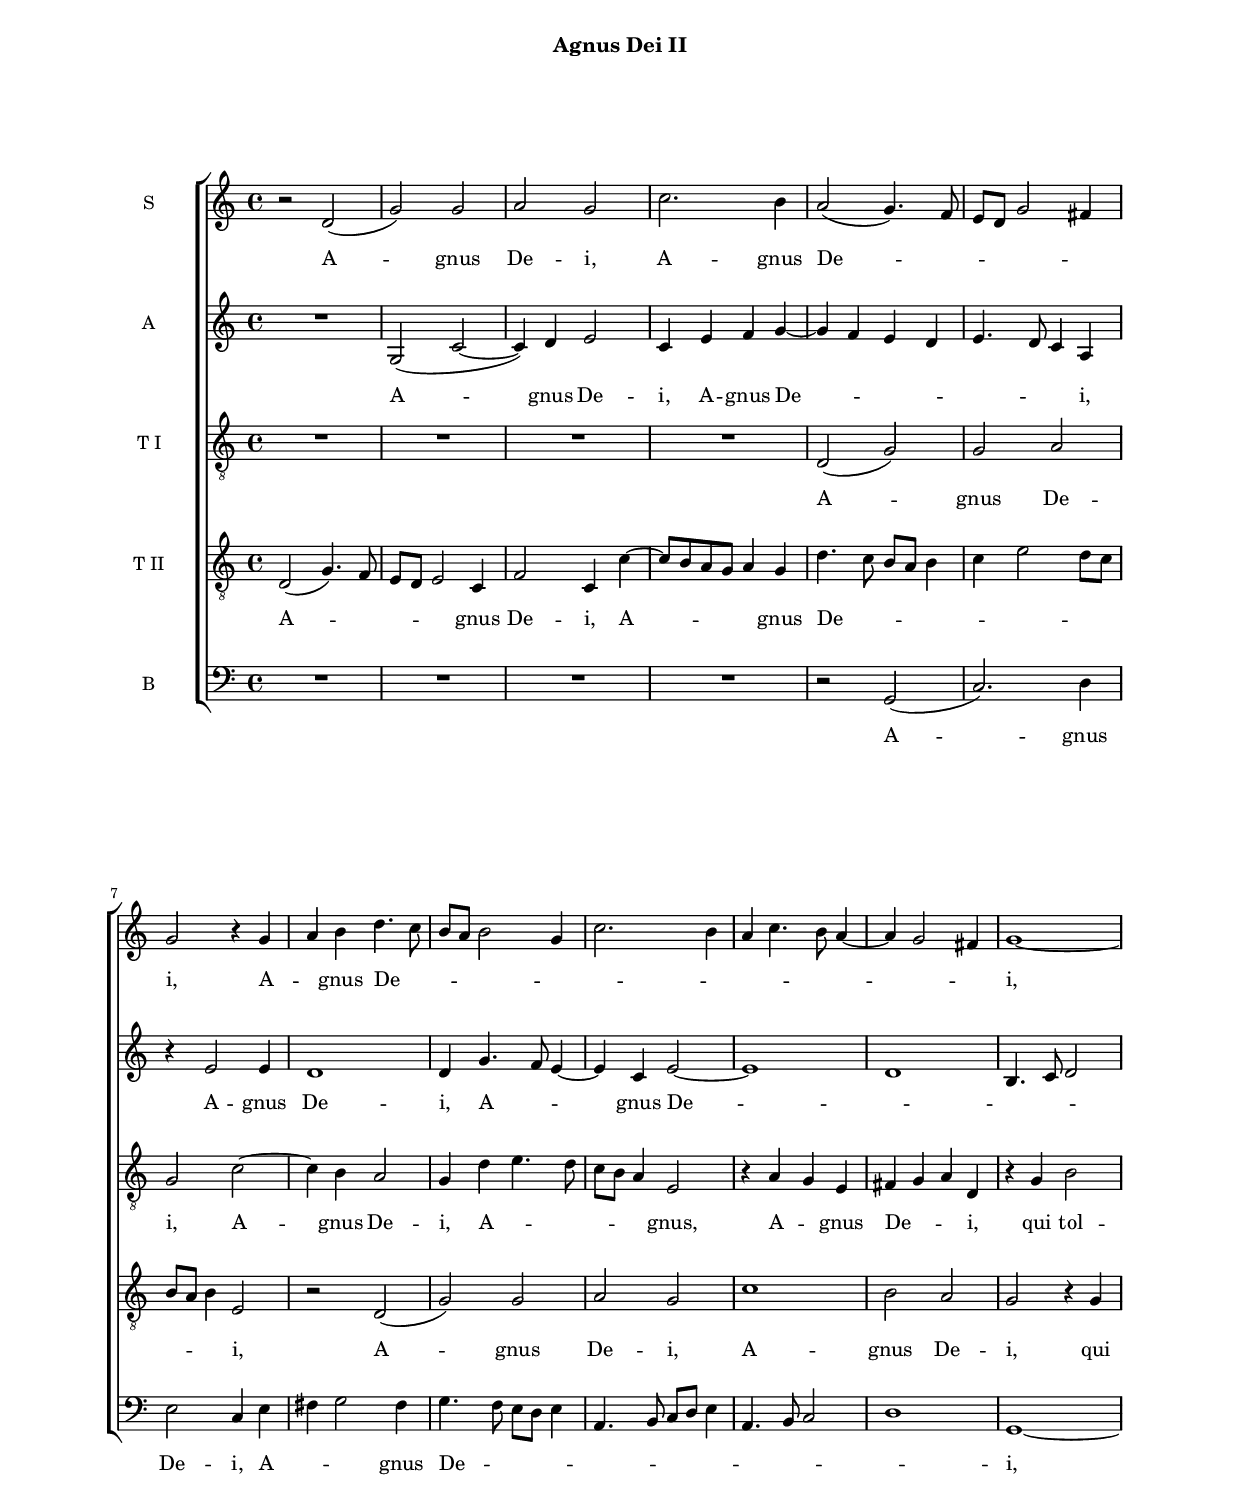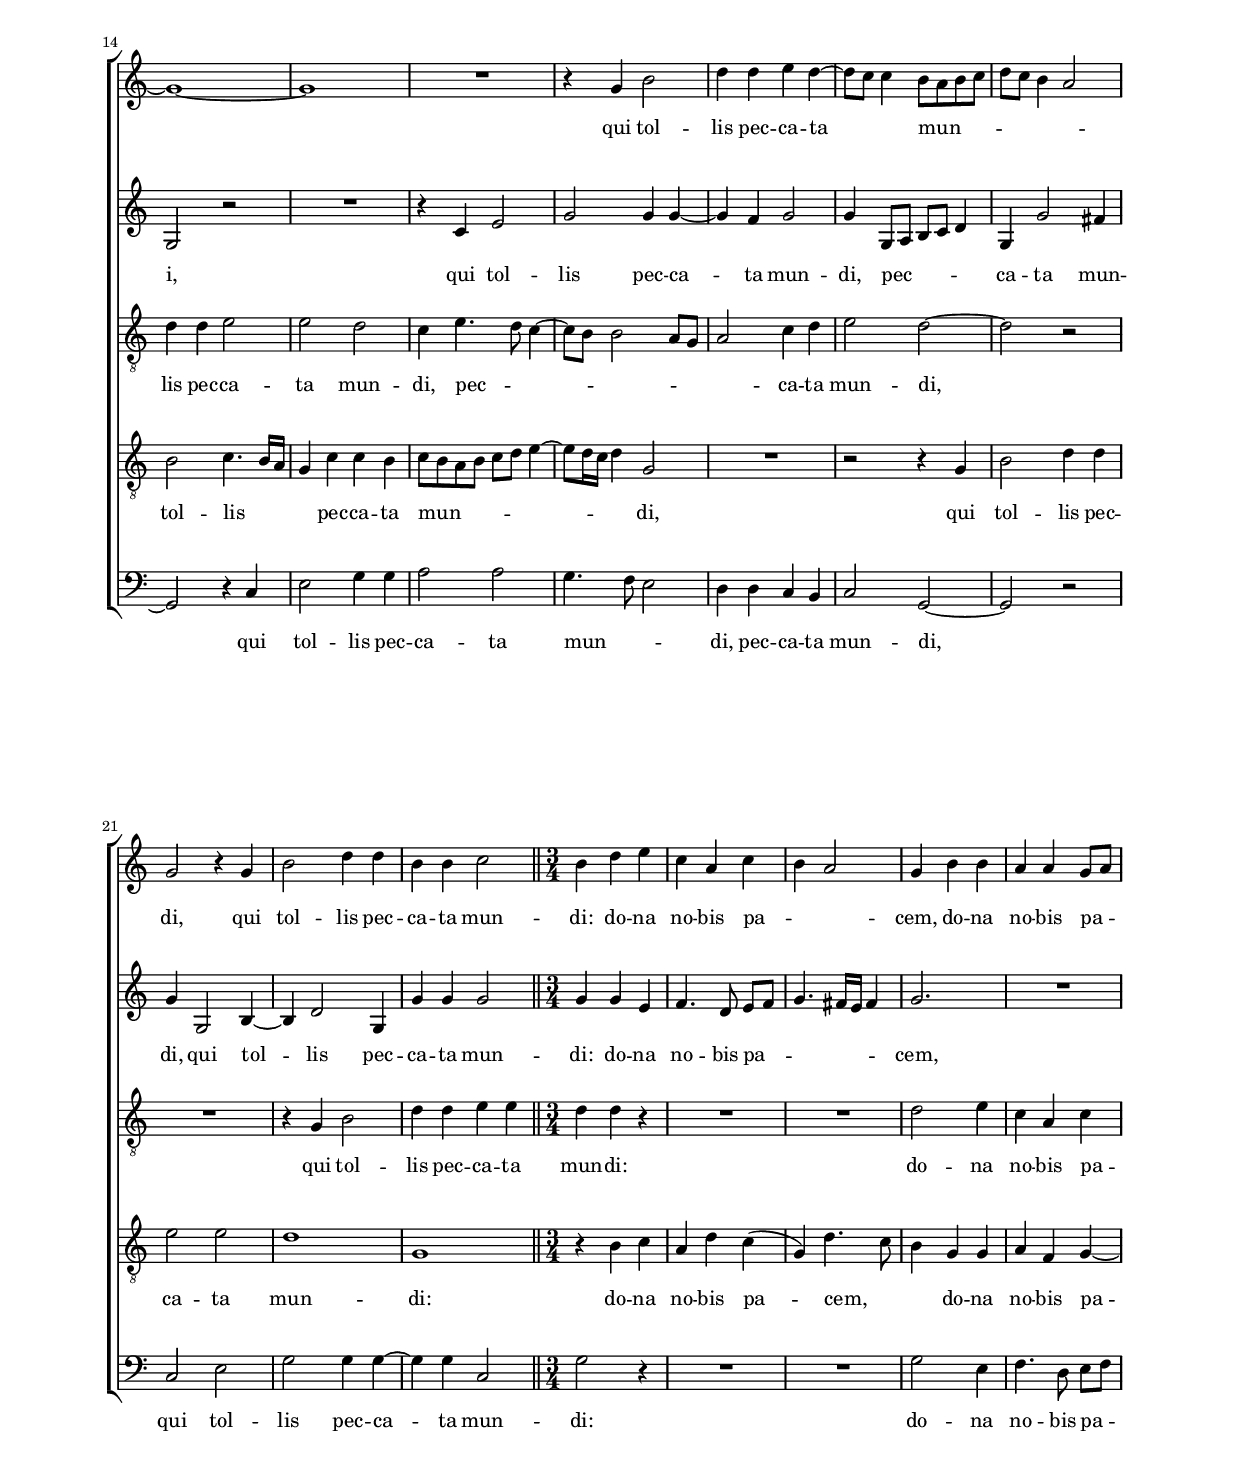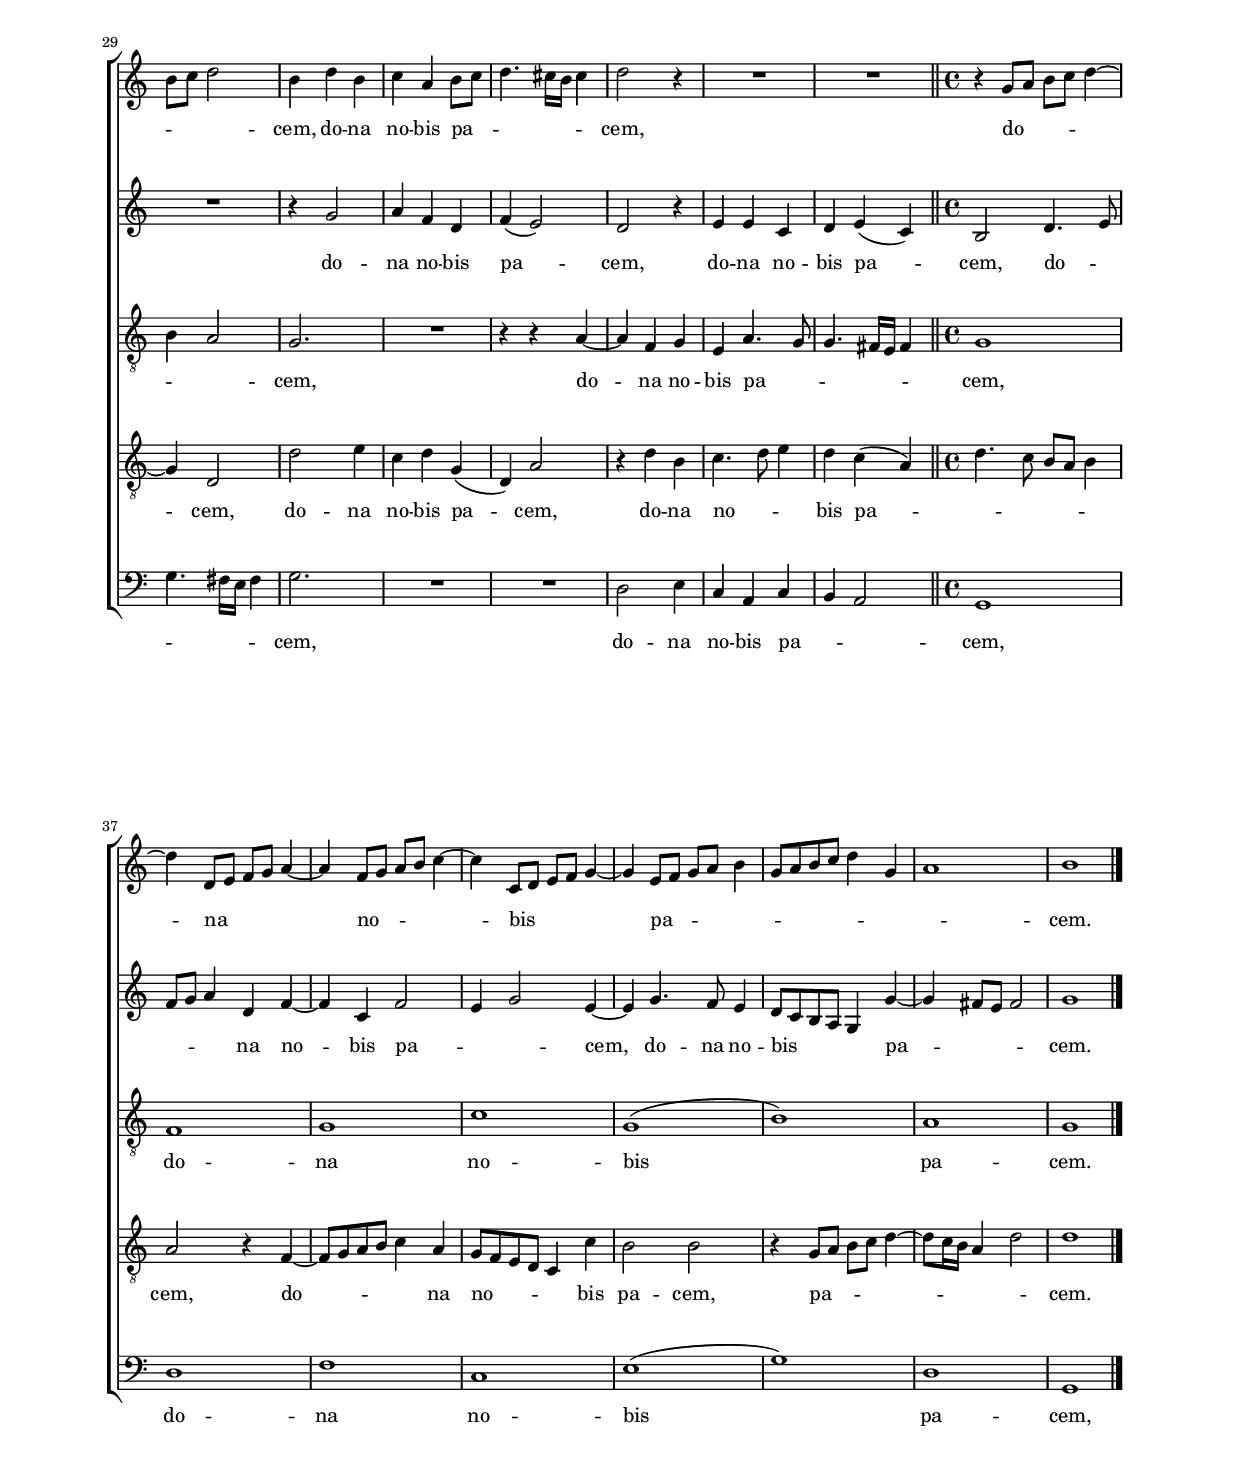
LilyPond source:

\header
{
  title=""
  subtitle="Agnus Dei II"
  composer=""
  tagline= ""
}

\version "2.18.0"
\include "deutsch.ly"
#(set-global-staff-size 16)
#(ly:set-option 'point-and-click #f)

	
global = {
	\key c \major \time 4/4
	}

	ficta = { \once \set suggestAccidentals = ##t }
	
	forget = #(define-music-function (parser location music) (ly:music?) #{
		\accidentalStyle forget
		$music
		\accidentalStyle default
		#})


\paper
	{
	top-margin = 2 \cm
	bottom-margin = 2 \cm
	left-margin = 2 \cm
	line-width = 17 \cm
	ragged-bottom = ##f
	ragged-last-bottom = ##t
	print-page-number = ##f
	system-system-spacing = #'((basic-distance . 20) (minimum-distance . 14) (padding . 8) (strechability . 80))
%	systems-per-page = 3
%	page-count = 2
%	min-systems-per-page = 3
	}


cantus =  \relative c''
	{
	\time 4/4
	%1
	r2 d,( g) g a g c2. h4 a2( g4.) f8   e[ d] g2 fis4 g2 r4 g a h d4. c8   h[ a] h2 g4 c2. h4
	%11
	a c4. h8 a4~a g2 fis4 g1~g~g	
	%16
	R1 r4 g h2 d4 d e d ~ d8[ c] c4   h8[ a h c]   d[ c] h4 a2 g r4 g h2 d4 d h h c2
	%24
	\bar "||" \time 3/4
	h4 d e c a c h a2 g4 h h a a   g8[ a]   h[ c] d2 h4 d h	
	%31
	c a   h8[ c] d4.   cis16[ h] cis4 d2 r4 R2. R
	%36
	\bar "||" \time 4/4
	r4   g,8[ a]   h[ c] d4~d   d,8[ e]   f[ g] a4~a   f8[ g]   a[ h] c4~c   c,8[ d]   e[ f] g4~g   e8[ f]   g[ a] h4
	%41
 	g8[ a h c] d4 g, a1 h
	\bar "|."
	}


altus =  \relative c'
        {
	%1
	R1 g2(c2~ c4) d e2 c4 e f g~g f e d e4. d8 c4 a r e'2 e4 d1 d4 g4. f8 e4~e c e2~
	%11
	e1 d h4. c8 d2 g, r R1	
	%16
	r4 c e2 g g4 g~g f g2 g4   g,8[ a]   h[ c] d4 g, g'2 fis4 g g,2 h4~h d2 g,4 g' g g2
	%24
	g4 g e f4. d8   e[ f] g4.   fis16[ e] fis4 g2. R R r4 g2	
	%31
	a4 f d f( e2) d r4 e e c d e( c)
	%36
	h2 d4. e8   f[ g] a4 d, f~f c f2 e4 g2 e4~e g4. f8 e4
	%41
 	d8[ c h a] g4 g'~g   fis8[ e] fis2 g1
	}


tenor =  \relative c'
	{
	%1
	R1 R R R d,2( g) g a g c~c4 h a2 g4 d' e4. d8   c[ h] a4 e2
	%11
	r4 a g e fis g a d, r g h2 d4 d e2 e d c4 e4. d8 c4 ~ c8[ h] h2   a8[ g] a2 c4 d e2 d~d r	
	%21
	R1 r4 g, h2 d4 d e e 
	d d r R2. R d2 e4 c a c h a2 g2.
	%31
	R r4 r a~a f g e a4. g8 g4.   fis16[ e] fis4
	%36
	g1 f g c g( h) a g
	}


quintus = \relative c'
	{
	%1
	d,2( g4.) f8   e[ d] e2 c4 f2 c4 c' ~ c8[ h a g] a4 g d'4. c8   h[ a] h4
	%6
	c e2   d8[ c]   h[ a] h4 e,2 r d( g) g a g
	%11
	c1 h2 a g r4 g h2 c4.   h16[ a] g4 c c h	
	%16
 	 c8[ h a h]   c[ d] e4 ~ e8[ d16 c] d4 g,2 R1 r2 r4 g h2 d4 d e2 e d1 g,
	%24
	r4 h c a d c( g) d'4. c8 h4 g g a f g~g d2 d' e4	
	%31
	c d g,( d) a'2 r4 d h c4. d8 e4 d c( a)
	%36
	d4. c8   h[ a] h4 a2 r4 f ~ f8[ g a h] c4 a   g8[ f e d] c4 c' h2 h
	%41
	r4   g8[ a]   h[ c] d4 ~ d8[ c16 h] a4 d2 d1
	}


bassus  =  \relative c
	{
	%1
	R1 R R R r2 g( c2.) d4 e2 c4 e fis g2 fis4 g4. f8   e[ d] e4 a,4. h8   c[ d] e4
	%11
	a,4. h8 c2 d1 g,~g2 r4 c e2 g4 g a2 a g4. f8 e2 d4 d c h c2 g~g r c e g g4 g~g g c,2	
	%24
	g' r4 R2. R g2 e4 f4. d8   e[ f] g4.   fis16[ e] fis4 g2.
	%31
	R R d2 e4 c a c h a2
	%36
	g1 d' f c e( g) d g,
	}

lyricscantus = \lyricmode {
	A -- gnus De -- i, A -- gnus De -- _ _ _ _ i, A -- _ gnus De -- _ _ _ _ _ _ _ _ _ _ _ _ i,
	qui tol -- lis pec -- ca -- ta _ mun -- _ _ _ di,
	qui tol -- lis pec -- ca -- ta mun -- di:
	do -- na no -- bis pa -- _ _ cem,
	do -- na no -- bis pa -- _ _ cem,
	do -- na no -- bis pa -- _ _ _ cem,
	do -- _ _ na _ _ no -- _ _ bis _ _ pa -- _ _ _ _ _ _ cem.
	}


lyricsaltus = \lyricmode {
	A -- gnus De -- i, A -- gnus De -- _ _ _ _ _ _ i, A -- gnus De -- i, A -- _ _ gnus De -- _ _ _ _ i,
	qui tol -- lis pec -- ca -- ta mun -- di,
	pec -- _ _ ca -- ta mun -- di,
	qui tol -- lis pec -- ca -- ta mun -- di:
	do -- na no -- bis pa -- _ _ _ cem,
	do -- na no -- bis pa -- cem,
	do -- na no -- bis pa -- cem,
	do -- _ _ _ na no -- bis pa -- _ _ cem,
	do -- na no -- bis _ pa -- _ _ cem.
	}


lyricstenor = \lyricmode {
	A -- gnus De -- i, A -- gnus De -- i, A -- _ _ _ _ gnus, A -- _ gnus De -- _ _ i,
	qui tol -- lis pec -- ca -- ta mun -- di,
	pec -- _ _ _ _ _ ca -- ta mun -- di,
	qui tol -- lis pec -- ca -- ta mun -- di:
	do -- na no -- bis pa -- _ _ cem,
	do -- na no -- bis pa -- _ _ _ _ cem,
	do -- na no -- bis pa -- cem.
	}

lyricsquintus = \lyricmode {
	A -- _ _ _ gnus De -- i, A -- _ gnus De -- _ _ _ _ _ _ _ _ i, A -- gnus De -- i, A -- gnus De -- i,
	qui tol -- lis _ _ pec -- ca -- ta mun -- _ _ _ di,
	qui tol -- lis pec -- ca -- ta mun -- di:
	do -- na no -- bis pa -- cem, _ _
	do -- na no -- bis pa -- cem,
	do -- na no -- bis pa -- cem,
	do -- na no -- _ _ bis pa -- _ _ _ _ cem,
	do -- _ na no -- _ bis pa -- cem, pa -- _ _ _ _ cem.
	}

lyricsbassus = \lyricmode {
	A -- gnus De -- i, A -- _ _ gnus De -- _ _ _ _ _ _ _ _ _ _ _ i,
	qui tol -- lis pec -- ca -- ta mun -- _ _ di,
	pec -- ca -- ta mun -- di,
	qui tol -- lis pec -- ca -- ta mun -- di:
	do -- na no -- bis pa -- _ _ _ cem,
	do -- na no -- bis pa -- _ _ cem,
	do -- na no -- bis pa -- cem, pa -- cem.
	}


\score
{  
  % \transpose {
	\new ChoirStaff \with { \override StaffGrouper.staff-staff-spacing.basic-distance = #12 }
	<<

	\new Staff << \global
	\new Voice="v1" {
		\set Staff.instrumentName= "S"
		\set Staff.midiInstrument = "reed organ"
		\clef "treble"
		\cantus }
	\new Lyrics \lyricsto "v1" {\lyricscantus }
	>>


	\new Staff << \global
	\new Voice="v2" {
		\set Staff.instrumentName="A"
		\set Staff.midiInstrument = "reed organ"
		\clef "treble" 
		\altus}
	\new Lyrics \lyricsto "v2" {\lyricsaltus }
	>>


	\new Staff << \global
	\new Voice="v3" {
		\set Staff.instrumentName="T I"
		\set Staff.midiInstrument = "reed organ"
		\clef "G_8"
		\tenor }
	\new Lyrics \lyricsto "v3" {\lyricstenor }
	>>

	\new Staff << \global
	\new Voice="v5" {
		\set Staff.instrumentName="T II"
		\set Staff.midiInstrument = "reed organ"
		\clef "G_8"
		\quintus }
	\new Lyrics \lyricsto "v5" {\lyricsquintus }
	>>


	\new Staff << \global
	\new Voice="v4" {
		\set Staff.instrumentName="B"
		\set Staff.midiInstrument = "reed organ"
		\clef "bass" 
		\bassus }
	\new Lyrics \lyricsto "v4" {\lyricsbassus}
	>>

	>>
	% } % transpose

	\layout
	{
	indent = 1.5 \cm
	\context { \Lyrics \override VerticalAxisGroup.nonstaff-relatedstaff-spacing.padding = #2 }
	\context { \Staff \override TimeSignature.break-visibility = #end-of-line-invisible }
%	\context { \Staff \override InstrumentName.X-offset = #'-25 }
	\context { \Voice autoBeaming = ##f }
	\context { \Voice \override AccidentalSuggestion.avoid-slur = #'ignore }
	\context { \Voice \override AccidentalSuggestion.outside-staff-priority = ##f }
	\context { \Score \override BarNumber.padding = #2 }
	\context { \Voice \override NoteHead.style = #'baroque }
	}


}


% EOF